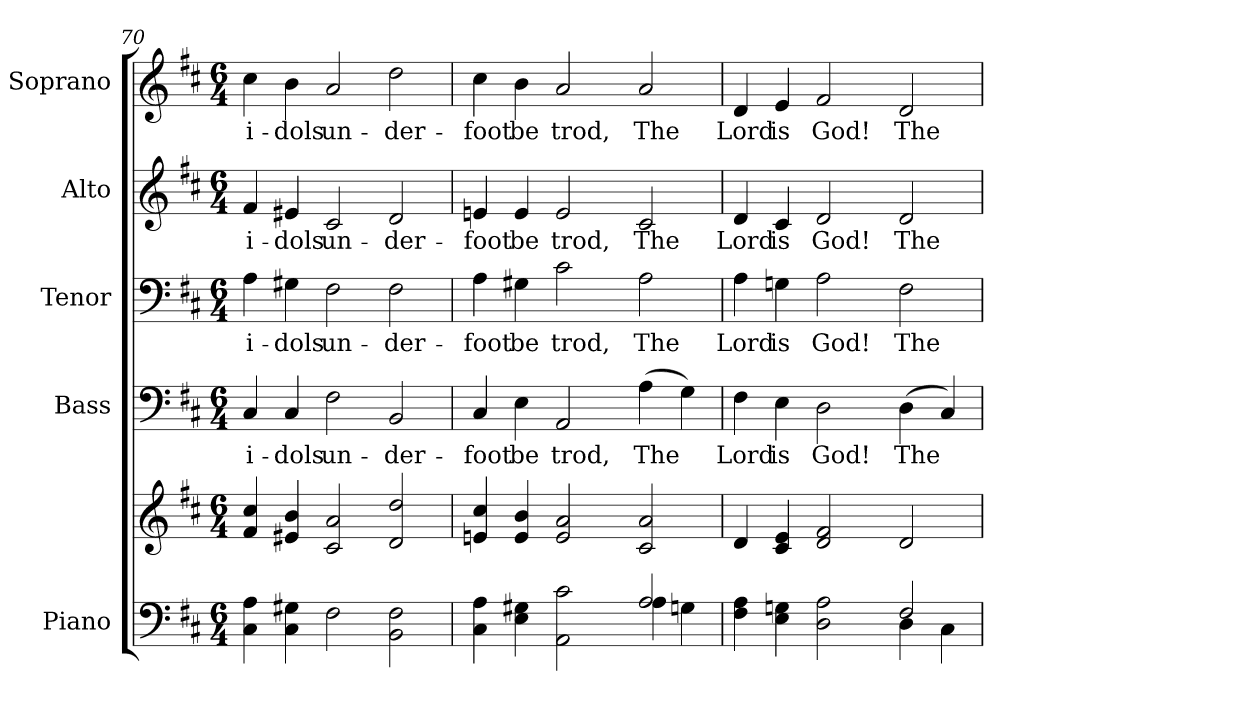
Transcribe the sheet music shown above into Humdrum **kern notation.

**kern	**kern	**kern	**text	**kern	**text	**kern	**text	**kern	**text
*part5	*part5	*part4	*part4	*part3	*part3	*part2	*part2	*part1	*part1
*staff6	*staff5	*staff4	*staff4	*staff3	*staff3	*staff2	*staff2	*staff1	*staff1
*I"Piano	*	*I"Bass	*	*I"Tenor	*	*I"Alto	*	*I"Soprano	*
*I'Pno.	*	*I'B.	*	*I'T.	*	*I'A.	*	*I'S.	*
!!LO:PB:g=z
*clefF4	*clefG2	*clefF4	*	*clefF4	*	*clefG2	*	*clefG2	*
*k[f#c#]	*k[f#c#]	*k[f#c#]	*	*k[f#c#]	*	*k[f#c#]	*	*k[f#c#]	*
*D:	*D:	*D:	*	*D:	*	*D:	*	*D:	*
*M6/4	*M6/4	*M6/4	*	*M6/4	*	*M6/4	*	*M6/4	*
=70	=70	=70	=70	=70	=70	=70	=70	=70	=70
!	!	!	!LO:LY:b:color=#000000	!	!	!	!	!	!
!	!	!	!	!	!LO:LY:b:color=#000000	!	!	!	!
!	!	!	!	!	!	!	!LO:LY:b:color=#000000	!	!
!	!	!	!	!	!	!	!	!	!LO:LY:b:color=#000000
4C#i\ 4Ai	4f#i/ 4cc#i	4C#i/	i-	4Ai\	i-	4f#i/	i-	4cc#i\	i-
!	!	!	!LO:LY:b:color=#000000	!	!	!	!	!	!
!	!	!	!	!	!LO:LY:b:color=#000000	!	!	!	!
!	!	!	!	!	!	!	!LO:LY:b:color=#000000	!	!
!	!	!	!	!	!	!	!	!	!LO:LY:b:color=#000000
4C#i\ 4G#Xi	4e#Xi/ 4bi	4C#i/	-dols	4G#Xi\	-dols	4e#Xi/	-dols	4bi\	-dols
!	!	!	!LO:LY:b:color=#000000	!	!	!	!	!	!
!	!	!	!	!	!LO:LY:b:color=#000000	!	!	!	!
!	!	!	!	!	!	!	!LO:LY:b:color=#000000	!	!
!	!	!	!	!	!	!	!	!	!LO:LY:b:color=#000000
2F#i\	2c#i/ 2ai	2F#i\	un-	2F#i\	un-	2c#i/	un-	2ai/	un-
!	!	!	!LO:LY:b:color=#000000	!	!	!	!	!	!
!	!	!	!	!	!LO:LY:b:color=#000000	!	!	!	!
!	!	!	!	!	!	!	!LO:LY:b:color=#000000	!	!
!	!	!	!	!	!	!	!	!	!LO:LY:b:color=#000000
2BBi\ 2F#i	2di/ 2ddi	2BBi/	-der-	2F#i\	-der-	2di/	-der-	2ddi\	-der-
=71	=71	=71	=71	=71	=71	=71	=71	=71	=71
*^	*	*	*	*	*	*	*	*	*
!	!	!	!	!LO:LY:b:color=#000000	!	!	!	!	!	!
!	!	!	!	!	!	!LO:LY:b:color=#000000	!	!	!	!
!	!	!	!	!	!	!	!	!LO:LY:b:color=#000000	!	!
!	!	!	!	!	!	!	!	!	!	!LO:LY:b:color=#000000
4C#i\ 4Ai	2.ryy	4eni/ 4cc#i	4C#i/	-foot	4Ai\	-foot	4eni/	-foot	4cc#i\	-foot
!	!	!	!	!LO:LY:b:color=#000000	!	!	!	!	!	!
!	!	!	!	!	!	!LO:LY:b:color=#000000	!	!	!	!
!	!	!	!	!	!	!	!	!LO:LY:b:color=#000000	!	!
!	!	!	!	!	!	!	!	!	!	!LO:LY:b:color=#000000
4Ei\ 4G#Xi	.	4ei/ 4bi	4Ei\	be	4G#Xi\	be	4ei/	be	4bi\	be
!	!	!	!	!LO:LY:b:color=#000000	!	!	!	!	!	!
!	!	!	!	!	!	!LO:LY:b:color=#000000	!	!	!	!
!	!	!	!	!	!	!	!	!LO:LY:b:color=#000000	!	!
!	!	!	!	!	!	!	!	!	!	!LO:LY:b:color=#000000
2AAi\ 2c#i	.	2ei/ 2ai	2AAi/	trod,	2c#i\	trod,	2ei/	trod,	2ai/	trod,
.	4ryy	.	.	.	.	.	.	.	.	.
!	!	!	!	!LO:LY:b:color=#000000	!	!	!	!	!	!
!	!	!	!	!	!	!LO:LY:b:color=#000000	!	!	!	!
!	!	!	!	!	!	!	!	!LO:LY:b:color=#000000	!	!
!	!	!	!	!	!	!	!	!	!	!LO:LY:b:color=#000000
2Ai/	4Ai\	2c#i/ 2ai	(4Ai\	The	2Ai\	The	2c#i/	The	2ai/	The
.	4Gni\	.	4Gi\)	.	.	.	.	.	.	.
!!LO:PB:g=z
=72	=72	=72	=72	=72	=72	=72	=72	=72	=72	=72
!	!	!	!	!LO:LY:b:color=#000000	!	!	!	!	!	!
!	!	!	!	!	!	!LO:LY:b:color=#000000	!	!	!	!
!	!	!	!	!	!	!	!	!LO:LY:b:color=#000000	!	!
!	!	!	!	!	!	!	!	!	!	!LO:LY:b:color=#000000
4F#i\ 4Ai	2.ryy	4di/	4F#i\	Lord	4Ai\	Lord	4di/	Lord	4di/	Lord
!	!	!	!	!LO:LY:b:color=#000000	!	!	!	!	!	!
!	!	!	!	!	!	!LO:LY:b:color=#000000	!	!	!	!
!	!	!	!	!	!	!	!	!LO:LY:b:color=#000000	!	!
!	!	!	!	!	!	!	!	!	!	!LO:LY:b:color=#000000
4Ei\ 4Gni	.	4c#i/ 4ei	4Ei\	is	4Gni\	is	4c#i/	is	4ei/	is
!	!	!	!	!LO:LY:b:color=#000000	!	!	!	!	!	!
!	!	!	!	!	!	!LO:LY:b:color=#000000	!	!	!	!
!	!	!	!	!	!	!	!	!LO:LY:b:color=#000000	!	!
!	!	!	!	!	!	!	!	!	!	!LO:LY:b:color=#000000
2Di\ 2Ai	.	2di/ 2f#i	2Di\	God!	2Ai\	God!	2di/	God!	2f#i/	God!
.	4ryy	.	.	.	.	.	.	.	.	.
!	!	!	!	!LO:LY:b:color=#000000	!	!	!	!	!	!
!	!	!	!	!	!	!LO:LY:b:color=#000000	!	!	!	!
!	!	!	!	!	!	!	!	!LO:LY:b:color=#000000	!	!
!	!	!	!	!	!	!	!	!	!	!LO:LY:b:color=#000000
2F#i/	4Di\	2di/	(4Di\	The	2F#i\	The	2di/	The	2di/	The
.	4C#i\	.	4C#i/)	.	.	.	.	.	.	.
*v	*v	*	*	*	*	*	*	*	*	*
=	=	=	=	=	=	=	=	=	=
*-	*-	*-	*-	*-	*-	*-	*-	*-	*-
